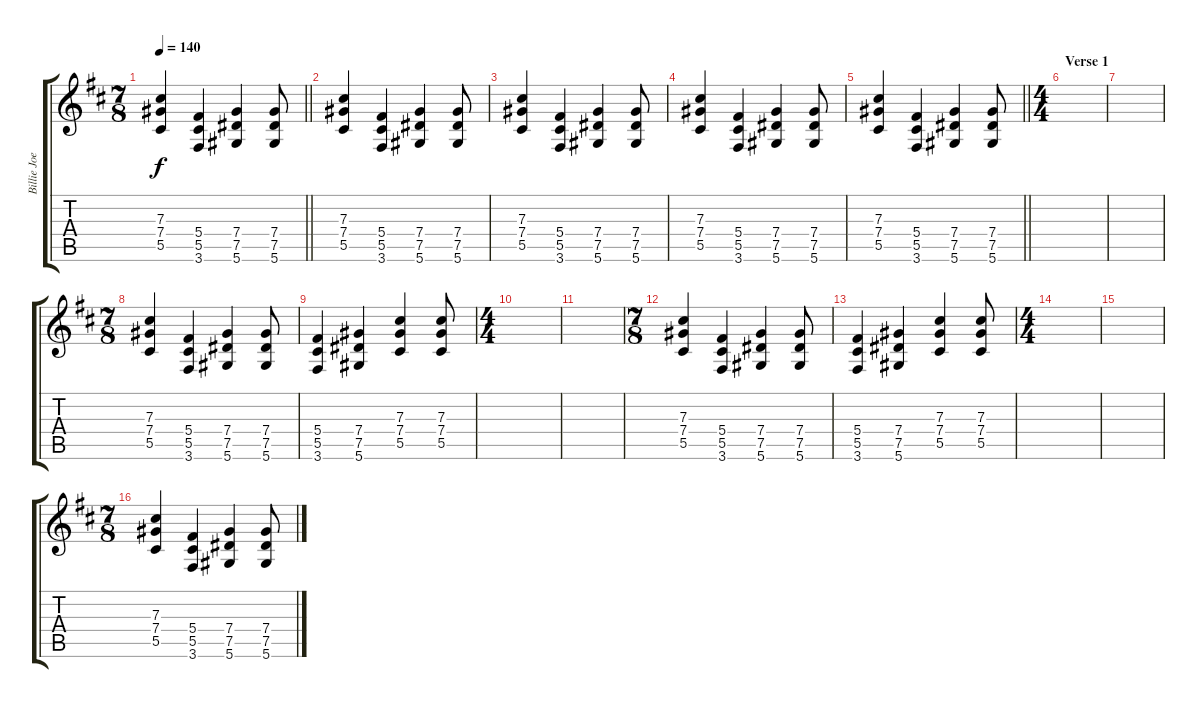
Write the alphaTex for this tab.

\track ("Billie Joe Armstrong (Rhythm Guitar)" "Billie Joe") {instrument distortionguitar}
\staff {score tabs}
\tuning (Eb4 Bb3 Gb3 Db3 Ab2 Eb2) {hide}
\ts (7 8)
\tempo 140
\clef g2
\barLineRight lightlight
\ks d
(7.3 7.4 5.5).4{dy f} (5.4 5.5 3.6).4 (7.4 7.5 5.6).4 (7.4 7.5 5.6).8 |
(7.3 7.4 5.5).4 (5.4 5.5 3.6).4 (7.4 7.5 5.6).4 (7.4 7.5 5.6).8 |
(7.3 7.4 5.5).4 (5.4 5.5 3.6).4 (7.4 7.5 5.6).4 (7.4 7.5 5.6).8 |
(7.3 7.4 5.5).4 (5.4 5.5 3.6).4 (7.4 7.5 5.6).4 (7.4 7.5 5.6).8 |
\barLineRight lightlight
(7.3 7.4 5.5).4 (5.4 5.5 3.6).4 (7.4 7.5 5.6).4 (7.4 7.5 5.6).8 |
\ts (4 4)
\section ("" "Verse 1")
|
|
\ts (7 8)
(7.3 7.4 5.5).4 (5.4 5.5 3.6).4 (7.4 7.5 5.6).4 (7.4 7.5 5.6).8 |
(5.4 5.5 3.6).4 (7.4 7.5 5.6).4 (7.3 7.4 5.5).4 (7.3 7.4 5.5).8 |
\ts (4 4)
|
|
\ts (7 8)
(7.3 7.4 5.5).4 (5.4 5.5 3.6).4 (7.4 7.5 5.6).4 (7.4 7.5 5.6).8 |
(5.4 5.5 3.6).4 (7.4 7.5 5.6).4 (7.3 7.4 5.5).4 (7.3 7.4 5.5).8 |
\ts (4 4)
|
|
\ts (7 8)
(7.3 7.4 5.5).4 (5.4 5.5 3.6).4 (7.4 7.5 5.6).4 (7.4 7.5 5.6).8
